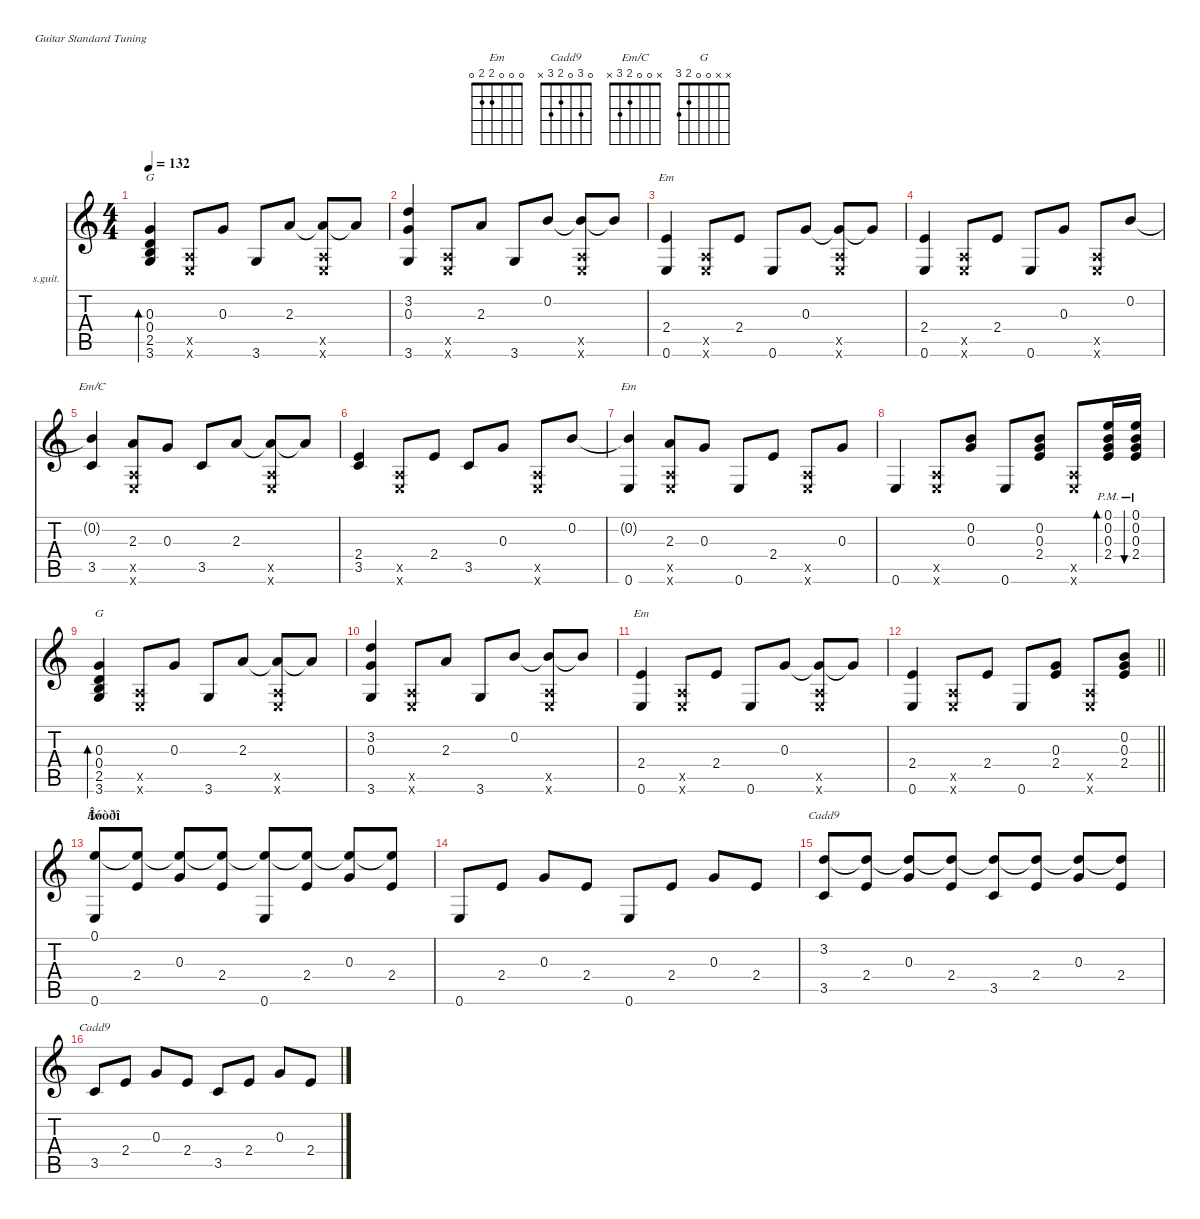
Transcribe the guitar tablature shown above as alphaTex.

\defaultSystemsLayout 4
\hideDynamics
\bracketExtendMode nobrackets
\firstSystemTrackNameOrientation horizontal
\otherSystemsTrackNameOrientation horizontal
\track ("Гитара" "s.guit.") {solo instrument acousticguitarsteel}
\staff {score tabs}
\tuning (E4 B3 G3 D3 A2 E2)
\chord ("Em" 0 0 0 2 2 0)
\chord ("Cadd9" 0 3 0 2 3 x)
\chord ("Em/C" x 0 0 2 3 x)
\chord ("G" x x 0 0 2 3)
\ts (4 4)
\tempo 132
\clef g2
\ks c
(0.3 0.4 2.5 3.6).4{bd 60 ch "G" dy f beam Up} (0.5{x} 0.6{x}).8{beam Up} 0.3.8{beam Up} 3.6.8{beam Up} 2.3.8{beam Up} (0.5{x} 0.6{x} 2.3{t}).8{beam Up} 2.3{t}.8{beam Up} |
(3.2 0.3 3.6).4{beam Up} (0.5{x} 0.6{x}).8{beam Up} 2.3.8{beam Up} 3.6.8{beam Up} 0.2.8{beam Up} (0.5{x} 0.6{x} 0.2{t}).8{beam Up} 0.2{t}.8{beam Up} |
(2.4 0.6).4{ch "Em" beam Up} (0.5{x} 0.6{x}).8{beam Up} 2.4.8{beam Up} 0.6.8{beam Up} 0.3.8{beam Up} (0.5{x} 0.6{x} 0.3{t}).8{beam Up} 0.3{t}.8{beam Up} |
(2.4 0.6).4{beam Up} (0.5{x} 0.6{x}).8{beam Up} 2.4.8{beam Up} 0.6.8{beam Up} 0.3.8{beam Up} (0.5{x} 0.6{x}).8{beam Up} 0.2.8{beam Up} |
(0.2{t} 3.5).4{ch "Em/C" beam Up} (2.3 0.5{x} 0.6{x}).8{beam Up} 0.3.8{beam Up} 3.5.8{beam Up} 2.3.8{beam Up} (0.5{x} 0.6{x} 2.3{t}).8{beam Up} 2.3{t}.8{beam Up} |
(2.4 3.5).4{beam Up} (0.5{x} 0.6{x}).8{beam Up} 2.4.8{beam Up} 3.5.8{beam Up} 0.3.8{beam Up} (0.5{x} 0.6{x}).8{beam Up} 0.2.8{beam Up} |
(0.2{t} 0.6).4{ch "Em" beam Up} (2.3 0.5{x} 0.6{x}).8{beam Up} 0.3.8{beam Up} 0.6.8{beam Up} 2.4.8{beam Up} (0.5{x} 0.6{x}).8{beam Up} 0.3.8{beam Up} |
0.6.4{beam Up} (0.5{x} 0.6{x}).8{beam Up} (0.2 0.3).8{beam Up} 0.6.8{beam Up} (0.2 0.3 2.4).8{beam Up} (0.5{x} 0.6{x}).8{beam Up} (0.1{pm} 0.2{pm} 0.3{pm} 2.4{pm}).16{bd 60 beam Up} (0.1{pm} 0.2{pm} 0.3{pm} 2.4{pm}).16{bu 60 beam Up} |
(0.3 0.4 2.5 3.6).4{bd 60 ch "G" beam Up} (0.5{x} 0.6{x}).8{beam Up} 0.3.8{beam Up} 3.6.8{beam Up} 2.3.8{beam Up} (0.5{x} 0.6{x} 2.3{t}).8{beam Up} 2.3{t}.8{beam Up} |
(3.2 0.3 3.6).4{beam Up} (0.5{x} 0.6{x}).8{beam Up} 2.3.8{beam Up} 3.6.8{beam Up} 0.2.8{beam Up} (0.5{x} 0.6{x} 0.2{t}).8{beam Up} 0.2{t}.8{beam Up} |
(2.4 0.6).4{ch "Em" beam Up} (0.5{x} 0.6{x}).8{beam Up} 2.4.8{beam Up} 0.6.8{beam Up} 0.3.8{beam Up} (0.5{x} 0.6{x} 0.3{t}).8{beam Up} 0.3{t}.8{beam Up} |
\barLineRight lightlight
(2.4 0.6).4{beam Up} (0.5{x} 0.6{x}).8{beam Up} 2.4.8{beam Up} 0.6.8{beam Up} (0.3 2.4).8{beam Up} (0.5{x} 0.6{x}).8{beam Up} (0.2 0.3 2.4).8{beam Up} |
\section ("" "Îóòðî")
(0.1 0.6).8{ch "Em" beam Up} (0.1{t} 2.4).8{beam Up} (0.1{t} 0.3).8{beam Up} (0.1{t} 2.4).8{beam Up} (0.1{t} 0.6).8{beam Up} (0.1{t} 2.4).8{beam Up} (0.1{t} 0.3).8{beam Up} (0.1{t} 2.4).8{beam Up} |
0.6.8{beam Up} 2.4.8{beam Up} 0.3.8{beam Up} 2.4.8{beam Up} 0.6.8{beam Up} 2.4.8{beam Up} 0.3.8{beam Up} 2.4.8{beam Up} |
(3.2 3.5).8{ch "Cadd9" beam Up} (3.2{t} 2.4).8{beam Up} (3.2{t} 0.3).8{beam Up} (3.2{t} 2.4).8{beam Up} (3.2{t} 3.5).8{beam Up} (3.2{t} 2.4).8{beam Up} (3.2{t} 0.3).8{beam Up} (3.2{t} 2.4).8{beam Up} |
3.5.8{ch "Cadd9" beam Up} 2.4.8{beam Up} 0.3.8{beam Up} 2.4.8{beam Up} 3.5.8{beam Up} 2.4.8{beam Up} 0.3.8{beam Up} 2.4.8{beam Up}
